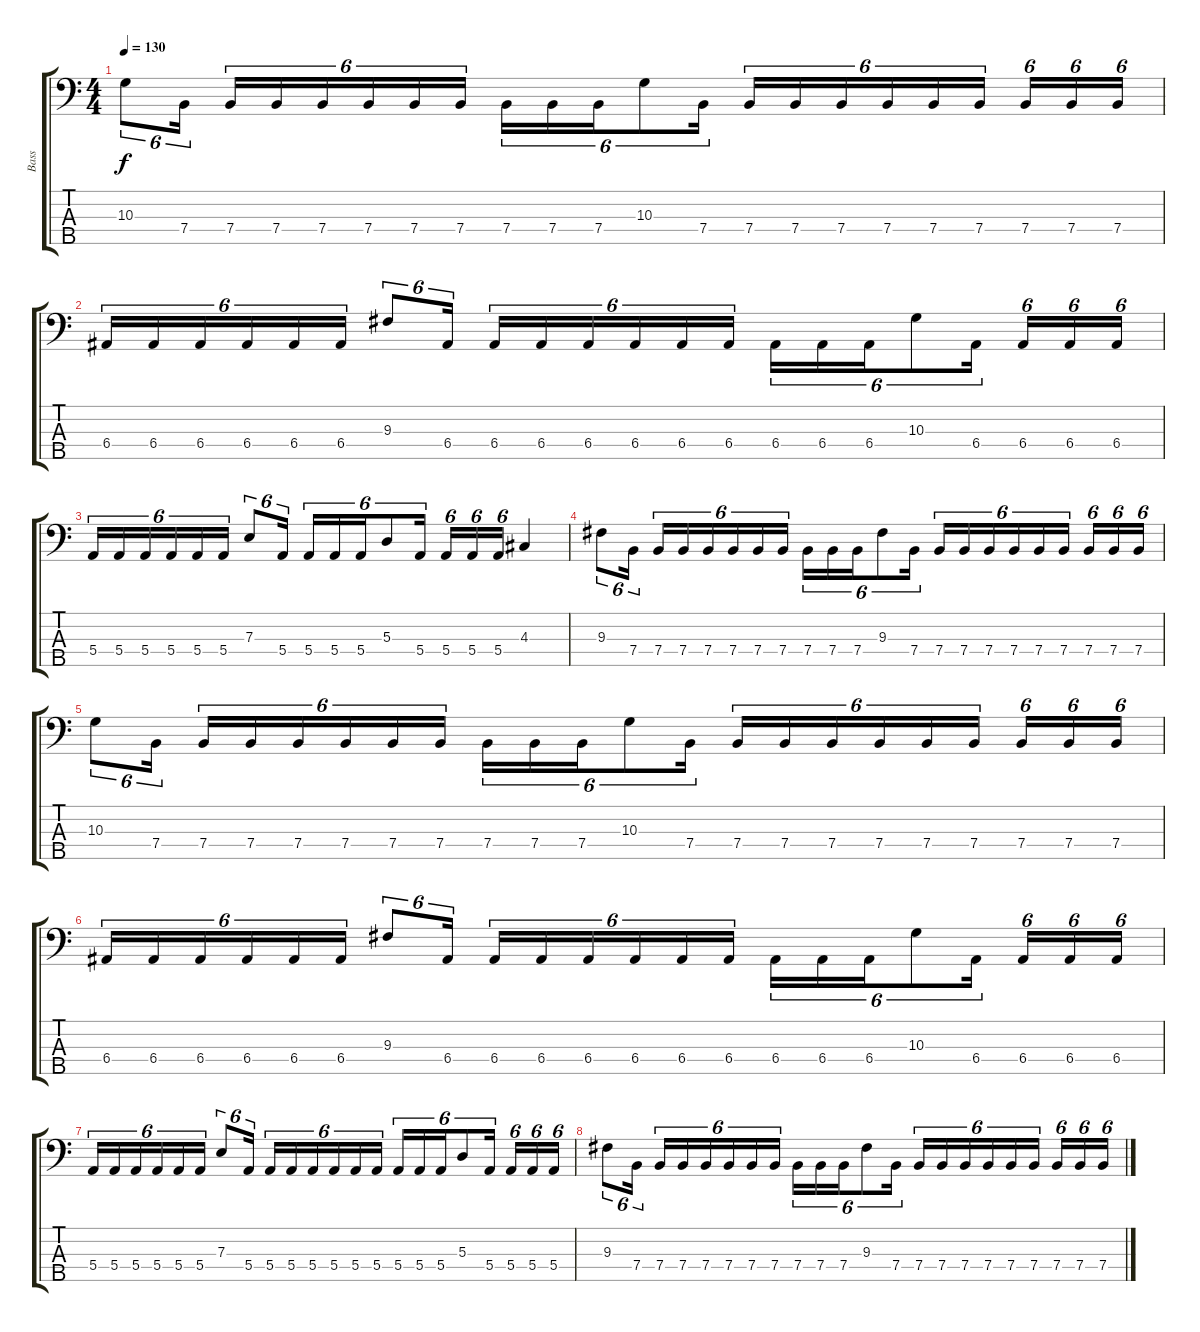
\track ("Bass" "Bass") {instrument electricbasspick}
\staff {score tabs}
\tuning (G2 D2 A1 E1 B0) {hide}
\ts (4 4)
\tempo 130
\clef f4
\ks c
10.3.8{tu (6 4) dy f} 7.4.16{tu (6 4)} 7.4.16{tu (6 4)} 7.4.16{tu (6 4)} 7.4.16{tu (6 4)} 7.4.16{tu (6 4)} 7.4.16{tu (6 4)} 7.4.16{tu (6 4)} 7.4.16{tu (6 4)} 7.4.16{tu (6 4)} 7.4.16{tu (6 4)} 10.3.8{tu (6 4)} 7.4.16{tu (6 4)} 7.4.16{tu (6 4)} 7.4.16{tu (6 4)} 7.4.16{tu (6 4)} 7.4.16{tu (6 4)} 7.4.16{tu (6 4)} 7.4.16{tu (6 4)} 7.4.16{tu (6 4)} 7.4.16{tu (6 4)} 7.4.16{tu (6 4)} |
6.4.16{tu (6 4)} 6.4.16{tu (6 4)} 6.4.16{tu (6 4)} 6.4.16{tu (6 4)} 6.4.16{tu (6 4)} 6.4.16{tu (6 4)} 9.3.8{tu (6 4)} 6.4.16{tu (6 4)} 6.4.16{tu (6 4)} 6.4.16{tu (6 4)} 6.4.16{tu (6 4)} 6.4.16{tu (6 4)} 6.4.16{tu (6 4)} 6.4.16{tu (6 4)} 6.4.16{tu (6 4)} 6.4.16{tu (6 4)} 6.4.16{tu (6 4)} 10.3.8{tu (6 4)} 6.4.16{tu (6 4)} 6.4.16{tu (6 4)} 6.4.16{tu (6 4)} 6.4.16{tu (6 4)} |
5.4.16{tu (6 4)} 5.4.16{tu (6 4)} 5.4.16{tu (6 4)} 5.4.16{tu (6 4)} 5.4.16{tu (6 4)} 5.4.16{tu (6 4)} 7.3.8{tu (6 4)} 5.4.16{tu (6 4)} 5.4.16{tu (6 4)} 5.4.16{tu (6 4)} 5.4.16{tu (6 4)} 5.3.8{tu (6 4)} 5.4.16{tu (6 4)} 5.4.16{tu (6 4)} 5.4.16{tu (6 4)} 5.4.16{tu (6 4)} 4.3.4 |
9.3.8{tu (6 4)} 7.4.16{tu (6 4)} 7.4.16{tu (6 4)} 7.4.16{tu (6 4)} 7.4.16{tu (6 4)} 7.4.16{tu (6 4)} 7.4.16{tu (6 4)} 7.4.16{tu (6 4)} 7.4.16{tu (6 4)} 7.4.16{tu (6 4)} 7.4.16{tu (6 4)} 9.3.8{tu (6 4)} 7.4.16{tu (6 4)} 7.4.16{tu (6 4)} 7.4.16{tu (6 4)} 7.4.16{tu (6 4)} 7.4.16{tu (6 4)} 7.4.16{tu (6 4)} 7.4.16{tu (6 4)} 7.4.16{tu (6 4)} 7.4.16{tu (6 4)} 7.4.16{tu (6 4)} |
10.3.8{tu (6 4)} 7.4.16{tu (6 4)} 7.4.16{tu (6 4)} 7.4.16{tu (6 4)} 7.4.16{tu (6 4)} 7.4.16{tu (6 4)} 7.4.16{tu (6 4)} 7.4.16{tu (6 4)} 7.4.16{tu (6 4)} 7.4.16{tu (6 4)} 7.4.16{tu (6 4)} 10.3.8{tu (6 4)} 7.4.16{tu (6 4)} 7.4.16{tu (6 4)} 7.4.16{tu (6 4)} 7.4.16{tu (6 4)} 7.4.16{tu (6 4)} 7.4.16{tu (6 4)} 7.4.16{tu (6 4)} 7.4.16{tu (6 4)} 7.4.16{tu (6 4)} 7.4.16{tu (6 4)} |
6.4.16{tu (6 4)} 6.4.16{tu (6 4)} 6.4.16{tu (6 4)} 6.4.16{tu (6 4)} 6.4.16{tu (6 4)} 6.4.16{tu (6 4)} 9.3.8{tu (6 4)} 6.4.16{tu (6 4)} 6.4.16{tu (6 4)} 6.4.16{tu (6 4)} 6.4.16{tu (6 4)} 6.4.16{tu (6 4)} 6.4.16{tu (6 4)} 6.4.16{tu (6 4)} 6.4.16{tu (6 4)} 6.4.16{tu (6 4)} 6.4.16{tu (6 4)} 10.3.8{tu (6 4)} 6.4.16{tu (6 4)} 6.4.16{tu (6 4)} 6.4.16{tu (6 4)} 6.4.16{tu (6 4)} |
5.4.16{tu (6 4)} 5.4.16{tu (6 4)} 5.4.16{tu (6 4)} 5.4.16{tu (6 4)} 5.4.16{tu (6 4)} 5.4.16{tu (6 4)} 7.3.8{tu (6 4)} 5.4.16{tu (6 4)} 5.4.16{tu (6 4)} 5.4.16{tu (6 4)} 5.4.16{tu (6 4)} 5.4.16{tu (6 4)} 5.4.16{tu (6 4)} 5.4.16{tu (6 4)} 5.4.16{tu (6 4)} 5.4.16{tu (6 4)} 5.4.16{tu (6 4)} 5.3.8{tu (6 4)} 5.4.16{tu (6 4)} 5.4.16{tu (6 4)} 5.4.16{tu (6 4)} 5.4.16{tu (6 4)} |
9.3.8{tu (6 4)} 7.4.16{tu (6 4)} 7.4.16{tu (6 4)} 7.4.16{tu (6 4)} 7.4.16{tu (6 4)} 7.4.16{tu (6 4)} 7.4.16{tu (6 4)} 7.4.16{tu (6 4)} 7.4.16{tu (6 4)} 7.4.16{tu (6 4)} 7.4.16{tu (6 4)} 9.3.8{tu (6 4)} 7.4.16{tu (6 4)} 7.4.16{tu (6 4)} 7.4.16{tu (6 4)} 7.4.16{tu (6 4)} 7.4.16{tu (6 4)} 7.4.16{tu (6 4)} 7.4.16{tu (6 4)} 7.4.16{tu (6 4)} 7.4.16{tu (6 4)} 7.4.16{tu (6 4)}
